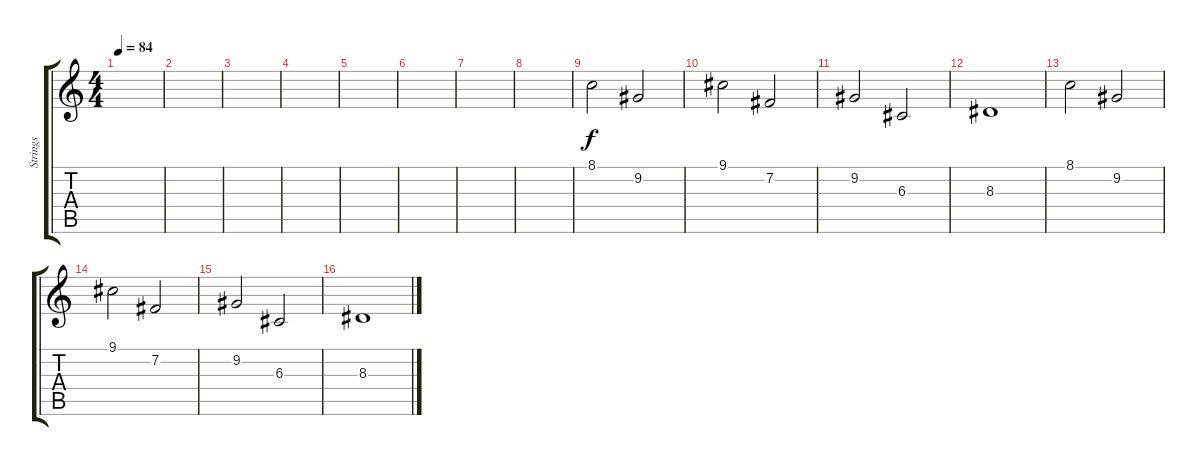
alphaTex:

\track ("Strings" "Strings") {instrument synthstrings1}
\staff {score tabs}
\tuning (E4 B3 G3 D3 A2 E2) {hide}
\ts (4 4)
\tempo 84
\clef g2
\ks c
|
|
|
|
|
|
|
|
8.1.2{volume 10} 9.2.2 |
9.1.2 7.2.2 |
9.2.2 6.3.2 |
8.3.1 |
8.1.2 9.2.2 |
9.1.2 7.2.2 |
9.2.2 6.3.2 |
8.3.1
